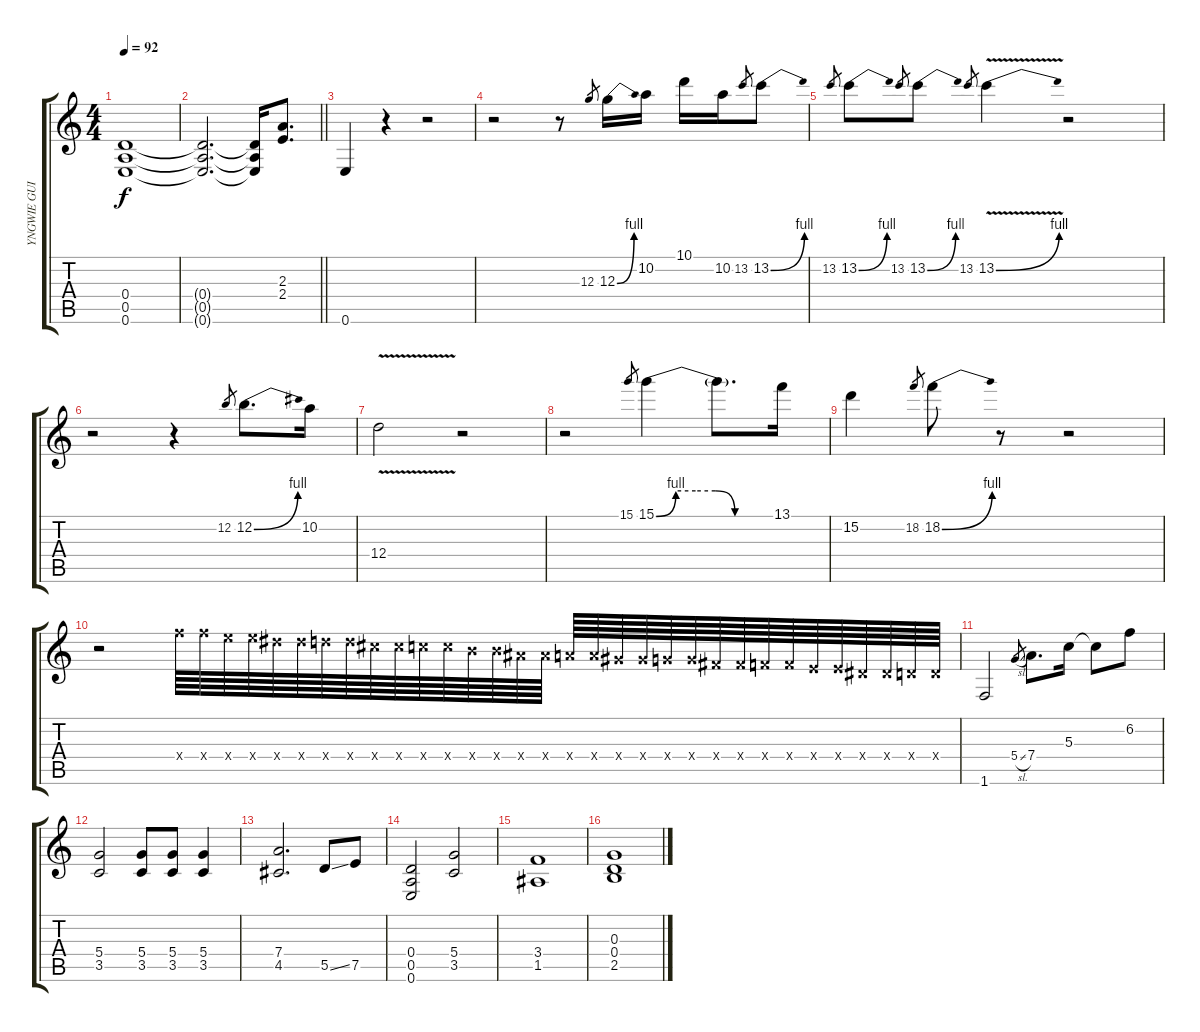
\track ("YNGWIE GUITAR 1" "YNGWIE GUI") {instrument overdrivenguitar}
\staff {score tabs}
\tuning (E4 B3 G3 D3 A2 E2) {hide}
\ts (4 4)
\tempo 92
\clef g2
\ks c
(0.4 0.5 0.6).1{dy f} |
\barLineRight lightlight
(0.4{t} 0.5{t} 0.6{t}).2{d} (0.4{t} 0.5{t} 0.6{t}).16 (2.3 2.4).8{d} |
0.6.4 r.4 r.2 |
r.2 r.8 12.3.8{gr} 12.3{be (bend 0 0 60 4)}.16 10.2.16 10.1.16 10.2.16 13.2.8{gr} 13.2{be (bend 0 0 60 4)}.8 |
13.2.8{gr} 13.2{be (bend 0 0 60 4)}.8 13.2.8{gr} 13.2{be (bend 0 0 60 4)}.8 13.2.8{gr} 13.2{be (bend 0 0 60 4) v}.4 r.2 |
r.2 r.4 12.2.8{gr} 12.2{be (bend 0 0 60 4)}.8{d} 10.2.16 |
12.4{v}.2 r.2 |
r.2 15.1.8{gr} 15.1{be (custom 0 0 10 4 20 4 30 4 40 0 60 0)}.4 15.1{t}.8{d} 13.1.16 |
15.2.4 18.2.8{gr} 18.2{be (bend 0 0 60 4)}.8 r.8 r.2 |
r.2 15.4{x}.64 15.4{x}.64 14.4{x}.64 14.4{x}.64 13.4{x}.64 13.4{x}.64 12.4{x}.64 12.4{x}.64 11.4{x}.64 11.4{x}.64 10.4{x}.64 10.4{x}.64 9.4{x}.64 9.4{x}.64 8.4{x}.64 8.4{x}.64 7.4{x}.64 7.4{x}.64 6.4{x}.64 6.4{x}.64 5.4{x}.64 5.4{x}.64 4.4{x}.64 4.4{x}.64 3.4{x}.64 3.4{x}.64 2.4{x}.64 2.4{x}.64 1.4{x}.64 1.4{x}.64 0.4{x}.64 0.4{x}.64 |
1.6.2 5.4{sl}.8{gr} 7.4.8{d} 5.3.16 5.3{t}.8 6.2.8 |
(5.4 3.5).2 (5.4 3.5).8 (5.4 3.5).8 (5.4 3.5).4 |
(7.4 4.5).2{d} 5.5{ss}.8 7.5.8 |
(0.4 0.5 0.6).2 (5.4 3.5).2 |
(3.4 1.5).1 |
(0.3 0.4 2.5).1
